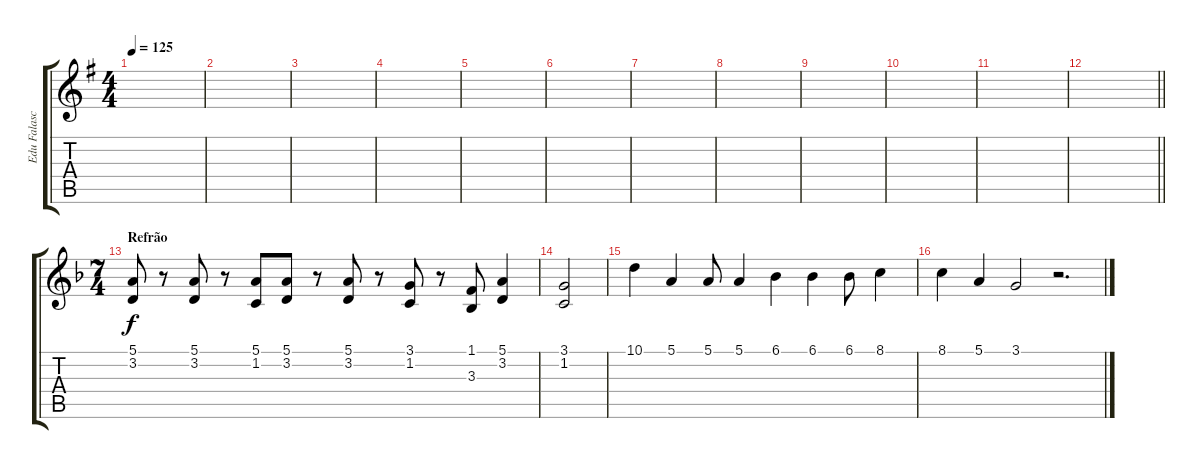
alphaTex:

\track ("Edu Falaschi" "Edu Falasc") {instrument clarinet}
\staff {score tabs}
\tuning (E4 B3 G3 D3 A2 E2) {hide}
\ts (4 4)
\tempo 125
\clef g2
\ks eminor
|
|
|
|
|
|
|
|
|
|
|
\barLineRight lightlight
|
\ts (7 4)
\section ("" "Refrão")
\ks dminor
(5.1 3.2).8 r.8 (5.1 3.2).8 r.8 (5.1 1.2).8 (5.1 3.2).8 r.8 (5.1 3.2).8 r.8 (3.1 1.2).8 r.8 (1.1 3.3).8 (5.1 3.2).4 |
(3.1 1.2).2 |
10.1.4 5.1.4 5.1.8 5.1.4 6.1.4 6.1.4 6.1.8 8.1.4 |
8.1.4 5.1.4 3.1.2 r.2{d}
